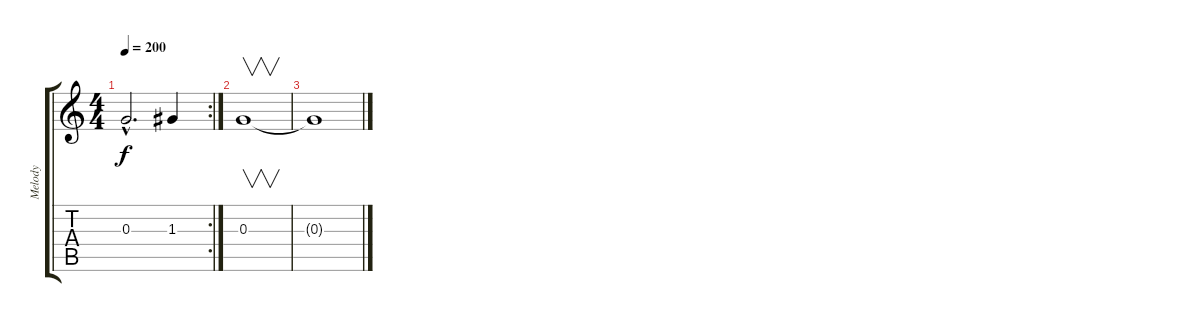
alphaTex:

\track ("Melody" "Melody") {instrument electricguitarjazz}
\staff {score tabs}
\tuning (E4 B3 G3 D3 A2 E2) {hide}
\rc 2
\ts (4 4)
\tempo 200
\clef g2
\ks c
0.3{hac t}.2{d dy f} 1.3.4 |
0.3.1{v} |
0.3{t}.1
